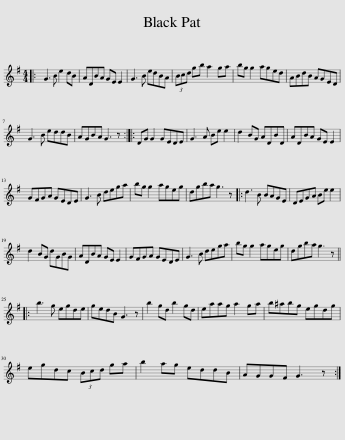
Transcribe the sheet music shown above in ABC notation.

X:1
L:1/8
M:4/4
I:linebreak $
K:G
V:1 treble
V:1
|: G3 B e2 dB | ADBA GE E2 | G3 B edBA | (3Bcd gb a2 ga | bg g2 aged | %5
 ABdB AGED |$ G3 B eddB | AGBA G3 z :: DG G2 GEDE | G3 A Be e2 | %10
 d2 BG ADBD | ADBA GE E2 |$ GFGA GEDE | G3 B dega | bg g2 ageg | %15
 dgba g3 z |: d3 B BAGE | DEGA Be e2 |$ d2 BG dGBG | ADBA GE E2 | %20
 GFGA GEDE | G3 B dega | bg g2 ageg | dgba g3 z |:$ b3 g egde | %25
 gedB G3 z | b2 gd b2 gd | eaag a2 ga | b^abg egdg |$ egdc (3Bcd ga | %30
 b2 ag eddB | AGGF G3 z :| %32
